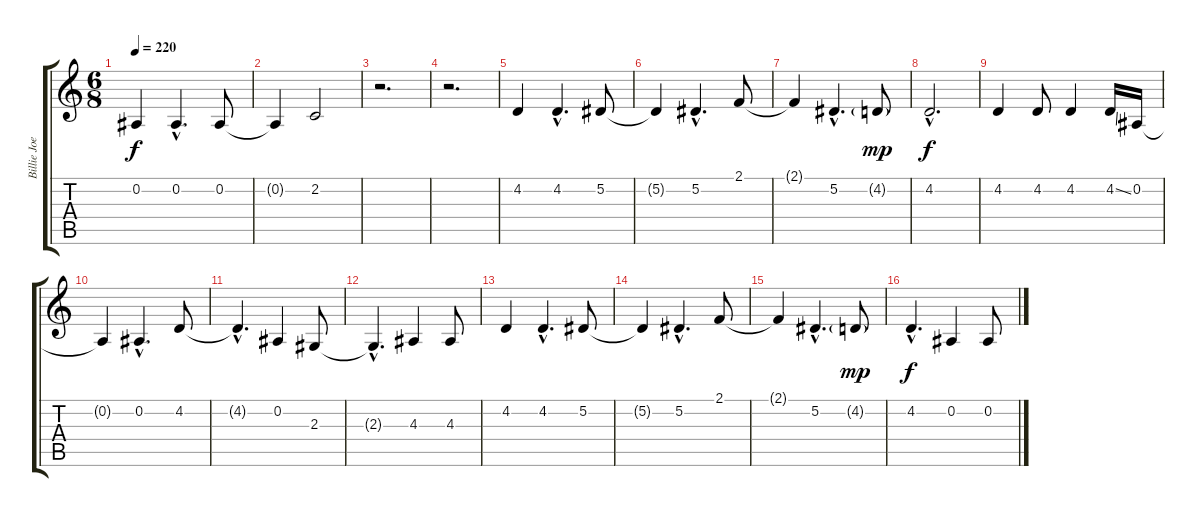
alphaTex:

\track ("Billie Joe Vocal" "Billie Joe") {instrument altosax}
\staff {score tabs}
\tuning (Eb4 Bb3 Gb3 Db3 Ab2 Eb2) {hide}
\ts (6 8)
\tempo 220
\clef g2
\ks c
0.2.4{dy f} 0.2{hac}.4{d} 0.2.8 |
0.2{t}.4 2.2.2 |
r.2{d} |
r.2{d} |
4.2.4 4.2{hac}.4{d} 5.2.8 |
5.2{t}.4 5.2{hac}.4{d} 2.1.8 |
2.1{t}.4 5.2{hac}.4{d} 4.2{g}.8{dy mp} |
4.2{hac}.2{d dy f} |
4.2.4 4.2.8 4.2.4 4.2{ss}.16 0.2.16 |
0.2{t}.4 0.2{hac}.4{d} 4.2.8 |
4.2{hac t}.4{d} 0.2.4 2.3.8 |
2.3{hac t}.4{d} 4.3.4 4.3.8 |
4.2.4 4.2{hac}.4{d} 5.2.8 |
5.2{t}.4 5.2{hac}.4{d} 2.1.8 |
2.1{t}.4 5.2{hac}.4{d} 4.2{g}.8{dy mp} |
4.2{hac}.4{d dy f} 0.2.4 0.2.8
